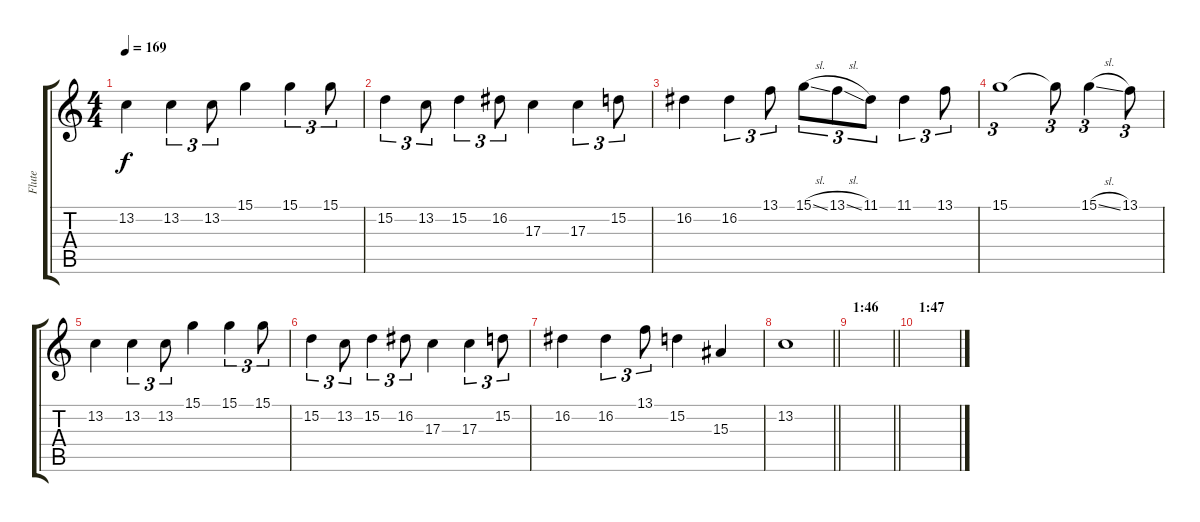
\track ("Flute" "Flute") {instrument flute}
\staff {score tabs}
\tuning (E4 B3 G3 D3 A2 E2) {hide}
\ts (4 4)
\tempo 169
\clef g2
\ks c
13.2.4{dy f} 13.2.4{tu (3 2)} 13.2.8{tu (3 2)} 15.1.4 15.1.4{tu (3 2)} 15.1.8{tu (3 2)} |
15.2.4{tu (3 2)} 13.2.8{tu (3 2)} 15.2.4{tu (3 2)} 16.2.8{tu (3 2)} 17.3.4 17.3.4{tu (3 2)} 15.2.8{tu (3 2)} |
16.2.4 16.2.4{tu (3 2)} 13.1.8{tu (3 2)} 15.1{sl}.8{tu (3 2)} 13.1{sl}.8{tu (3 2)} 11.1.8{tu (3 2)} 11.1.4{tu (3 2)} 13.1.8{tu (3 2)} |
15.1.1{tu (3 2)} 15.1{t}.8{tu (3 2)} 15.1{sl}.4{tu (3 2)} 13.1.8{tu (3 2)} |
13.2.4 13.2.4{tu (3 2)} 13.2.8{tu (3 2)} 15.1.4 15.1.4{tu (3 2)} 15.1.8{tu (3 2)} |
15.2.4{tu (3 2)} 13.2.8{tu (3 2)} 15.2.4{tu (3 2)} 16.2.8{tu (3 2)} 17.3.4 17.3.4{tu (3 2)} 15.2.8{tu (3 2)} |
16.2.4 16.2.4{tu (3 2)} 13.1.8{tu (3 2)} 15.2.4 15.3.4 |
\barLineRight lightlight
13.2.1 |
\section ("" "1:46")
\barLineRight lightlight
|
\section ("" "1:47")
